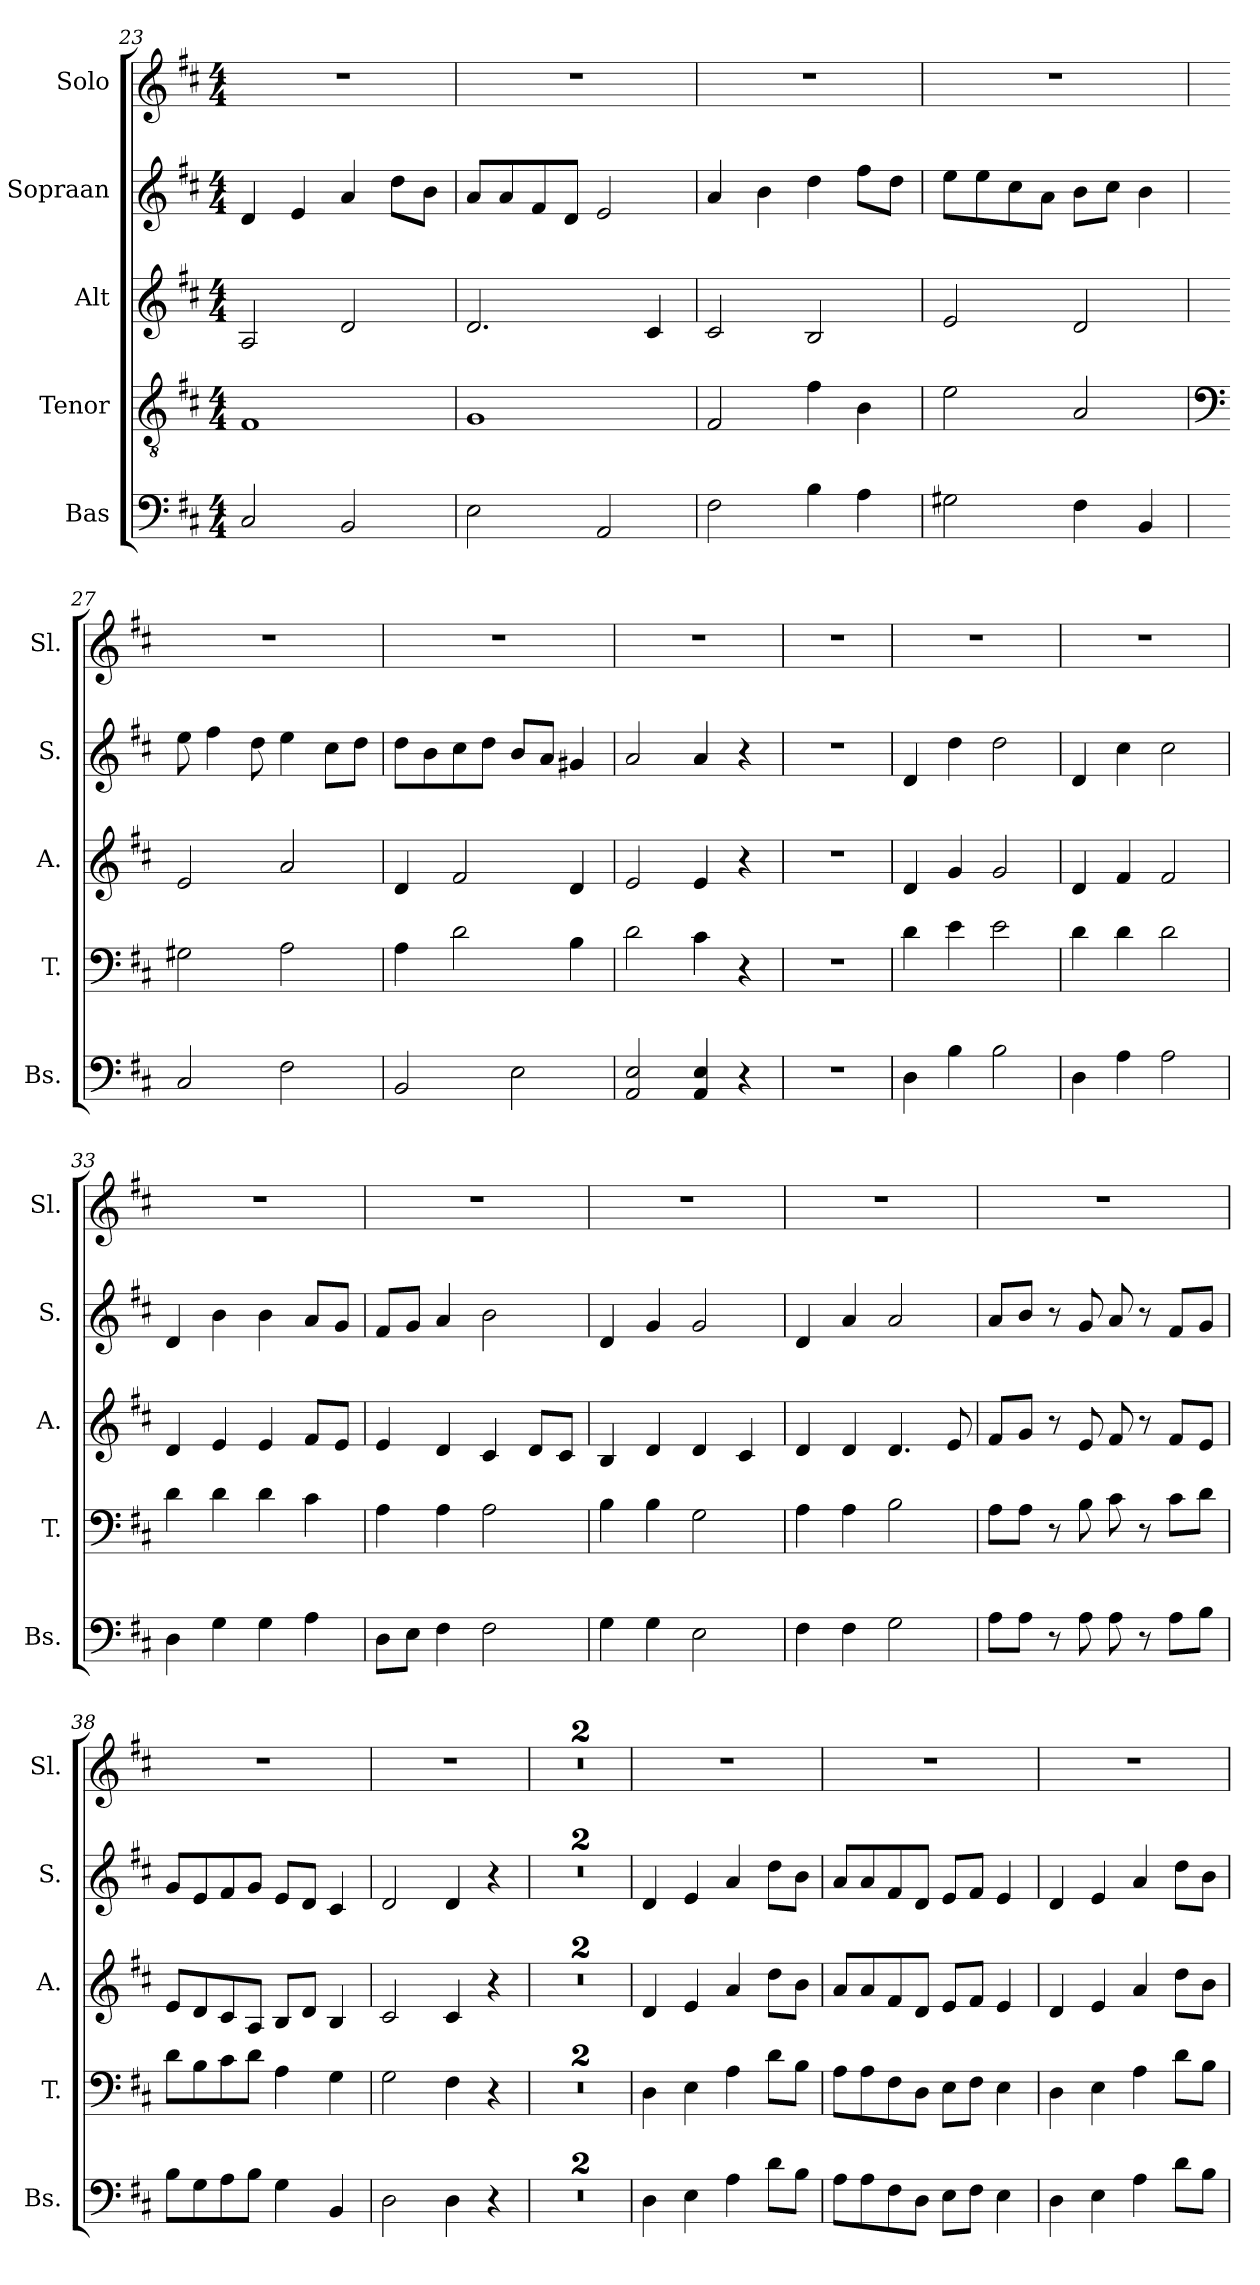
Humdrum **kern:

**kern	**kern	**kern	**kern	**kern
*part5	*part4	*part3	*part2	*part1
*staff5	*staff4	*staff3	*staff2	*staff1
*I"Bas	*I"Tenor	*I"Alt	*I"Sopraan	*I"Solo
*I'Bs.	*I'T.	*I'A.	*I'S.	*I'Sl.
*clefF4	*clefGv2	*clefG2	*clefG2	*clefG2
*k[f#c#]	*k[f#c#]	*k[f#c#]	*k[f#c#]	*k[f#c#]
*M4/4	*M4/4	*M4/4	*M4/4	*M4/4
=23	=23	=23	=23	=23
2C#/	1F#	2A/	4d/	1r
.	.	.	4e/	.
2BB/	.	2d/	4a/	.
.	.	.	8dd\L	.
.	.	.	8b\J	.
=24	=24	=24	=24	=24
2E\	1G	2.d/	8a/L	1r
.	.	.	8a/	.
.	.	.	8f#/	.
.	.	.	8d/J	.
2AA/	.	.	2e/	.
.	.	4c#/	.	.
=25	=25	=25	=25	=25
2F#\	2F#/	2c#/	4a/	1r
.	.	.	4b\	.
4B\	4f#\	2B/	4dd\	.
4A\	4B\	.	8ff#\L	.
.	.	.	8dd\J	.
!!LO:LB:g=z
=26	=26	=26	=26	=26
2G#X\	2e\	2e/	8ee\L	1r
.	.	.	8ee\	.
.	.	.	8cc#\	.
.	.	.	8a\J	.
4F#\	2A/	2d/	8b\L	.
.	.	.	8cc#\J	.
4BB/	.	.	4b\	.
=27	=27	=27	=27	=27
*	*clefF4	*	*	*
2C#/	2G#X\	2e/	8ee\	1r
.	.	.	4ff#\	.
.	.	.	8dd\	.
2F#\	2A\	2a/	4ee\	.
.	.	.	8cc#\L	.
.	.	.	8dd\J	.
=28	=28	=28	=28	=28
2BB/	4A\	4d/	8dd\L	1r
.	.	.	8b\	.
.	2d\	2f#/	8cc#\	.
.	.	.	8dd\J	.
2E\	.	.	8b/L	.
.	.	.	8a/J	.
.	4B\	4d/	4g#X/	.
=29	=29	=29	=29	=29
2AA/ 2E/	2d\	2e/	2a/	1r
4AA/ 4E/	4c#\	4e/	4a/	.
4r	4r	4r	4r	.
=30	=30	=30	=30	=30
1r	1r	1r	1r	1r
=31	=31	=31	=31	=31
4D\	4d\	4d/	4d/	1r
4B\	4e\	4g/	4dd\	.
2B\	2e\	2g/	2dd\	.
=32	=32	=32	=32	=32
4D\	4d\	4d/	4d/	1r
4A\	4d\	4f#/	4cc#\	.
2A\	2d\	2f#/	2cc#\	.
!!LO:LB:g=z
=33	=33	=33	=33	=33
4D\	4d\	4d/	4d/	1r
4G\	4d\	4e/	4b\	.
4G\	4d\	4e/	4b\	.
4A\	4c#\	8f#/L	8a/L	.
.	.	8e/J	8g/J	.
=34	=34	=34	=34	=34
8D\L	4A\	4e/	8f#/L	1r
8E\J	.	.	8g/J	.
4F#\	4A\	4d/	4a/	.
2F#\	2A\	4c#/	2b\	.
.	.	8d/L	.	.
.	.	8c#/J	.	.
=35	=35	=35	=35	=35
4G\	4B\	4B/	4d/	1r
4G\	4B\	4d/	4g/	.
2E\	2G\	4d/	2g/	.
.	.	4c#/	.	.
=36	=36	=36	=36	=36
4F#\	4A\	4d/	4d/	1r
4F#\	4A\	4d/	4a/	.
2G\	2B\	4.d/	2a/	.
.	.	8e/	.	.
=37	=37	=37	=37	=37
8A\L	8A\L	8f#/L	8a/L	1r
8A\J	8A\J	8g/J	8b/J	.
8r	8r	8r	8r	.
8A\	8B\	8e/	8g/	.
8A\	8c#\	8f#/	8a/	.
8r	8r	8r	8r	.
8A\L	8c#\L	8f#/L	8f#/L	.
8B\J	8d\J	8e/J	8g/J	.
=38	=38	=38	=38	=38
8B\L	8d\L	8e/L	8g/L	1r
8G\	8B\	8d/	8e/	.
8A\	8c#\	8c#/	8f#/	.
8B\J	8d\J	8A/J	8g/J	.
4G\	4A\	8B/L	8e/L	.
.	.	8d/J	8d/J	.
4BB/	4G\	4B/	4c#/	.
!!LO:PB:g=z
=39	=39	=39	=39	=39
2D\	2G\	2c#/	2d/	1r
4D\	4F#\	4c#/	4d/	.
4r	4r	4r	4r	.
=40	=40	=40	=40	=40
1r	1r	1r	1r	1r
=41	=41	=41	=41	=41
1r	1r	1r	1r	1r
=42	=42	=42	=42	=42
4D\	4D\	4d/	4d/	1r
4E\	4E\	4e/	4e/	.
4A\	4A\	4a/	4a/	.
8d\L	8d\L	8dd\L	8dd\L	.
8B\J	8B\J	8b\J	8b\J	.
=43	=43	=43	=43	=43
8A\L	8A\L	8a/L	8a/L	1r
8A\	8A\	8a/	8a/	.
8F#\	8F#\	8f#/	8f#/	.
8D\J	8D\J	8d/J	8d/J	.
8E\L	8E\L	8e/L	8e/L	.
8F#\J	8F#\J	8f#/J	8f#/J	.
4E\	4E\	4e/	4e/	.
=44	=44	=44	=44	=44
4D\	4D\	4d/	4d/	1r
4E\	4E\	4e/	4e/	.
4A\	4A\	4a/	4a/	.
8d\L	8d\L	8dd\L	8dd\L	.
8B\J	8B\J	8b\J	8b\J	.
=	=	=	=	=
*-	*-	*-	*-	*-
